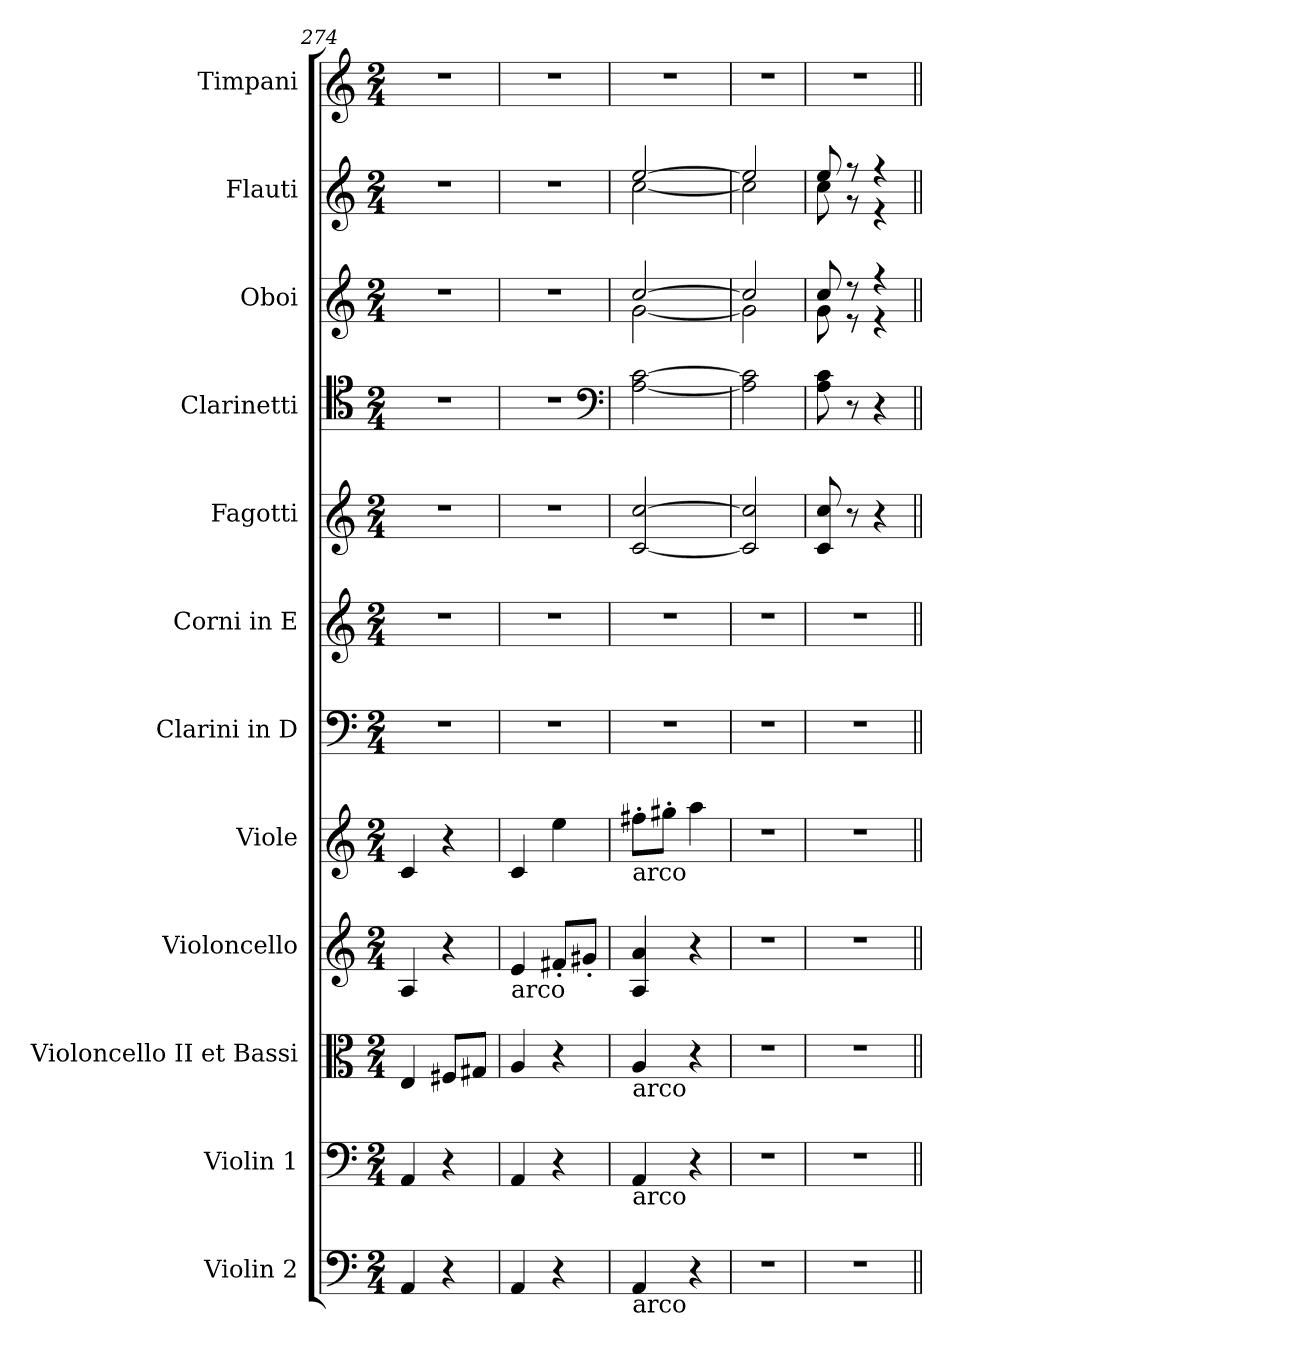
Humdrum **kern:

**kern	**kern	**kern	**dynam	**kern	**dynam	**kern	**dynam	**kern	**kern	**kern	**dynam	**kern	**dynam	**kern	**dynam	**kern	**dynam	**kern
*part12	*part11	*part10	*part10	*part9	*part9	*part8	*part8	*part7	*part6	*part5	*part5	*part4	*part4	*part3	*part3	*part2	*part2	*part1
*staff12	*staff11	*staff10	*staff10	*staff9	*staff9	*staff8	*staff8	*staff7	*staff6	*staff5	*staff5	*staff4	*staff4	*staff3	*staff3	*staff2	*staff2	*staff1
*I"Violin 2	*I"Violin 1	*I"Violoncello II et Bassi	*	*I"Violoncello	*	*I"Viole	*	*I"Clarini in D	*I"Corni in E	*I"Fagotti	*	*I"Clarinetti	*	*I"Oboi	*	*I"Flauti	*	*I"Timpani
*I'Vln. 2	*I'Vln. 1	*	*	*I'Vc.	*	*	*	*	*	*	*	*	*	*I'Ob.	*	*I'Fl.	*	*I'Timp.
*clefF4	*clefF4	*clefC3	*	*clefG2	*	*clefG2	*	*clefF4	*clefG2	*clefG2	*	*clefC4	*	*clefG2	*	*clefG2	*	*clefG2
*ITrd7c12	*	*	*	*	*	*	*	*	*ITrd-1c-2	*ITrd5c8	*	*	*	*ITrd2c3	*	*	*	*
*k[]	*k[]	*k[]	*	*k[]	*	*k[]	*	*k[]	*k[f#c#]	*k[f#c#g#d#]	*	*k[]	*	*k[f#c#g#]	*	*k[]	*	*k[]
*M2/4	*M2/4	*M2/4	*	*M2/4	*	*M2/4	*	*M2/4	*M2/4	*M2/4	*	*M2/4	*	*M2/4	*	*M2/4	*	*M2/4
=274	=274	=274	=274	=274	=274	=274	=274	=274	=274	=274	=274	=274	=274	=274	=274	=274	=274	=274
4AAA/	4AA/	4E/	.	4A/	.	4c/	.	2r	2r	2r	.	2r	.	2r	.	2r	.	2r
4r	4r	8F#X/L	.	4r	.	4r	.	.	.	.	.	.	.	.	.	.	.	.
.	.	8G#X/J	.	.	.	.	.	.	.	.	.	.	.	.	.	.	.	.
=275	=275	=275	=275	=275	=275	=275	=275	=275	=275	=275	=275	=275	=275	=275	=275	=275	=275	=275
!	!	!	!	!LO:TX:b:t=arco	!	!	!	!	!	!	!	!	!	!	!	!	!	!
4AAA/	4AA/	4A/	.	4e/	.	4c/	.	2r	2r	2r	.	2r	.	2r	.	2r	.	2r
4r	4r	4r	.	8f#X'/L	.	4ee\	.	.	.	.	.	.	.	.	.	.	.	.
.	.	.	.	8g#X'/J	.	.	.	.	.	.	.	.	.	.	.	.	.	.
*	*	*	*	*	*	*	*	*	*	*	*	*clefF4	*	*	*	*	*	*
=276	=276	=276	=276	=276	=276	=276	=276	=276	=276	=276	=276	=276	=276	=276	=276	=276	=276	=276
*	*	*	*	*	*	*	*	*	*	*	*	*	*	*^	*	*^	*	*
!	!	!	!	!	!	!LO:TX:b:t=arco	!	!	!	!	!	!	!	!	!	!	!	!	!	!
!	!	!LO:TX:b:t=arco	!	!	!	!	!	!	!	!	!	!	!	!	!	!	!	!	!	!
!	!LO:TX:b:t=arco	!	!	!	!	!	!	!	!	!	!	!	!	!	!	!	!	!	!	!
!LO:TX:b:t=arco	!	!	!	!	!	!	!	!	!	!	!	!	!	!	!	!	!	!	!	!
!	!	!	!LO:DY:b	!	!LO:DY:b	!	!LO:DY:b	!	!	!	!LO:DY:b	!	!LO:DY:b	!	!	!LO:DY:b	!	!	!LO:DY:b	!
4AAA/	4AA/	4A/	F	4A/ 4a/	F	8ff#X'\L	F	2r	2r	[2E/ [2e/	F	[2A\ [2c\	F	[2a/	[2e\	F	[2ee/	[2cc\	F	2r
.	.	.	.	.	.	8gg#X'\J	.	.	.	.	.	.	.	.	.	.	.	.	.	.
4r	4r	4r	.	4r	.	4aa\	.	.	.	.	.	.	.	.	.	.	.	.	.	.
!!LO:PB:g=z
=277	=277	=277	=277	=277	=277	=277	=277	=277	=277	=277	=277	=277	=277	=277	=277	=277	=277	=277	=277	=277
2r	2r	2r	.	2r	.	2r	.	2r	2r	2E]/ 2e]/	.	2A]\ 2c]\	.	2a/]	2e\]	.	2ee/]	2cc\]	.	2r
=278	=278	=278	=278	=278	=278	=278	=278	=278	=278	=278	=278	=278	=278	=278	=278	=278	=278	=278	=278	=278
!	!	!	!	!	!	!	!	!	!	!	!LO:DY:b	!	!LO:DY:b	!	!	!LO:DY:b	!	!	!LO:DY:b	!
2r	2r	2r	.	2r	.	2r	.	2r	2r	8E/ 8e/	PP	8A\ 8c\	PP	8a/	8e\	PP	8ee/	8cc\	PP	2r
.	.	.	.	.	.	.	.	.	.	8r	.	8r	.	8r	8r	.	8r	8r	.	.
.	.	.	.	.	.	.	.	.	.	4r	.	4r	.	4r	4r	.	4r	4r	.	.
*	*	*	*	*	*	*	*	*	*	*	*	*	*	*v	*v	*	*	*	*	*
*	*	*	*	*	*	*	*	*	*	*	*	*	*	*	*	*v	*v	*	*
=||	=||	=||	=||	=||	=||	=||	=||	=||	=||	=||	=||	=||	=||	=||	=||	=||	=||	=||
*-	*-	*-	*-	*-	*-	*-	*-	*-	*-	*-	*-	*-	*-	*-	*-	*-	*-	*-
